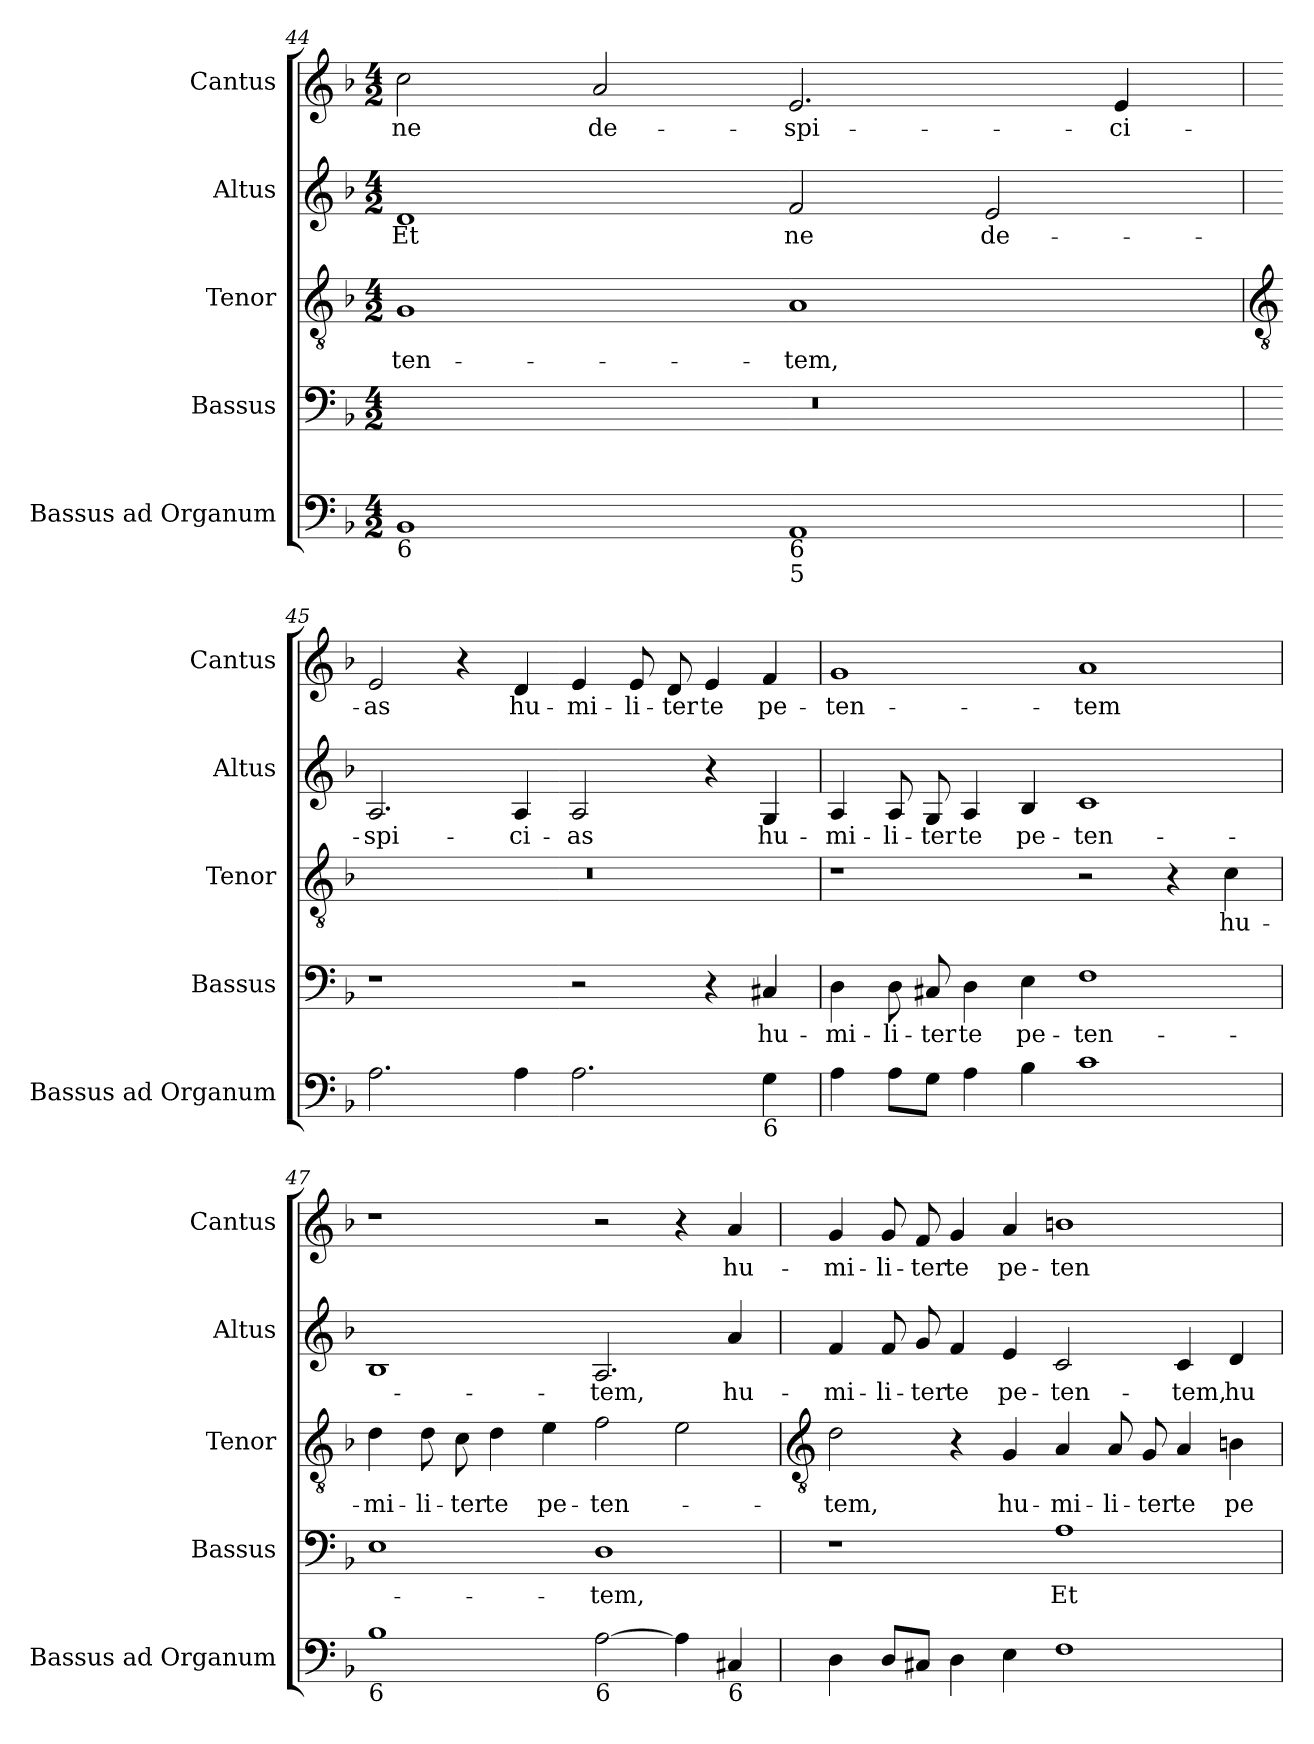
**kern	**kern	**text	**kern	**text	**kern	**text	**kern	**text
*part5	*part4	*part4	*part3	*part3	*part2	*part2	*part1	*part1
*staff5	*staff4	*staff4	*staff3	*staff3	*staff2	*staff2	*staff1	*staff1
*I"Bassus ad Organum	*I"Bassus	*	*I"Tenor	*	*I"Altus	*	*I"Cantus	*
*I'Bassus ad Organum	*I'Bassus	*	*I'Tenor	*	*I'Altus	*	*I'Cantus	*
!!LO:LB:g=z
*clefF4	*clefF4	*	*clefGv2	*	*clefG2	*	*clefG2	*
*k[b-]	*k[b-]	*	*k[b-]	*	*k[b-]	*	*k[b-]	*
*F:	*F:	*	*F:	*	*F:	*	*F:	*
*M4/2	*M4/2	*	*M4/2	*	*M4/2	*	*M4/2	*
=44	=44	=44	=44	=44	=44	=44	=44	=44
!LO:TX:b:t=6	!	!	!	!	!	!	!	!
!	!	!	!	!LO:LY:b	!	!LO:LY:b	!	!LO:LY:b
1BB-	0r	.	1G	-ten-	1d	Et	2cc	ne
!	!	!	!	!	!	!	!	!LO:LY:b
.	.	.	.	.	.	.	2a	de-
!LO:TX:b:t=6	!	!	!	!	!	!	!	!
!LO:TX:b:t=5	!	!	!	!	!	!	!	!
!	!	!	!	!LO:LY:b	!	!LO:LY:b	!	!LO:LY:b
1AA	.	.	1A	-tem,	2f	ne	2.e	-spi-
!	!	!	!	!	!	!LO:LY:b	!	!
.	.	.	.	.	2e	de-	.	.
!	!	!	!	!	!	!	!	!LO:LY:b
.	.	.	.	.	.	.	4e	-ci-
!!LO:LB:g=z
=45	=45	=45	=45	=45	=45	=45	=45	=45
*	*	*	*clefGv2	*	*	*	*	*
!	!	!	!	!	!	!LO:LY:b	!	!LO:LY:b
2.A	1r	.	0r	.	2.A	-spi-	2e	-as
.	.	.	.	.	.	.	4r	.
!	!	!	!	!	!	!LO:LY:b	!	!LO:LY:b
4A	.	.	.	.	4A	-ci-	4d	hu-
!	!	!	!	!	!	!LO:LY:b	!	!LO:LY:b
2.A	2r	.	.	.	2A	-as	4e	-mi-
!	!	!	!	!	!	!	!	!LO:LY:b
.	.	.	.	.	.	.	8e	-li-
!	!	!	!	!	!	!	!	!LO:LY:b
.	.	.	.	.	.	.	8d	-ter
!	!	!	!	!	!	!	!	!LO:LY:b
.	4r	.	.	.	4r	.	4e	te
!LO:TX:b:t=6	!	!	!	!	!	!	!	!
!	!	!LO:LY:b	!	!	!	!LO:LY:b	!	!LO:LY:b
4G	4C#X	hu-	.	.	4G	hu-	4f	pe-
!!LO:LB:g=z
=46	=46	=46	=46	=46	=46	=46	=46	=46
!	!	!LO:LY:b	!	!	!	!LO:LY:b	!	!LO:LY:b
4A	4D	-mi-	1r	.	4A	-mi-	1g	-ten-
!	!	!LO:LY:b	!	!	!	!LO:LY:b	!	!
8AL	8D	-li-	.	.	8A	-li-	.	.
!	!	!LO:LY:b	!	!	!	!LO:LY:b	!	!
8GJ	8C#X	-ter	.	.	8G	-ter	.	.
!	!	!LO:LY:b	!	!	!	!LO:LY:b	!	!
4A	4D	te	.	.	4A	te	.	.
!	!	!LO:LY:b	!	!	!	!LO:LY:b	!	!
4B-	4E	pe-	.	.	4B-	pe-	.	.
!	!	!LO:LY:b	!	!	!	!LO:LY:b	!	!LO:LY:b
1c	1F	-ten-	2r	.	1c	-ten-	1a	-tem
.	.	.	4r	.	.	.	.	.
!	!	!	!	!LO:LY:b	!	!	!	!
.	.	.	4c	hu-	.	.	.	.
!!LO:LB:g=z
=47	=47	=47	=47	=47	=47	=47	=47	=47
!LO:TX:b:t=6	!	!	!	!	!	!	!	!
!	!	!	!	!LO:LY:b	!	!	!	!
1B-	1E	.	4d	-mi-	1B-	.	1r	.
!	!	!	!	!LO:LY:b	!	!	!	!
.	.	.	8d	-li-	.	.	.	.
!	!	!	!	!LO:LY:b	!	!	!	!
.	.	.	8c	-ter	.	.	.	.
!	!	!	!	!LO:LY:b	!	!	!	!
.	.	.	4d	te	.	.	.	.
!	!	!	!	!LO:LY:b	!	!	!	!
.	.	.	4e	pe-	.	.	.	.
!LO:TX:b:t=6	!	!	!	!	!	!	!	!
!	!	!LO:LY:b	!	!LO:LY:b	!	!LO:LY:b	!	!
[2A	1D	-tem,	2f	-ten-	2.A	-tem,	2r	.
4A]	.	.	2e	.	.	.	4r	.
!LO:TX:b:t=6	!	!	!	!	!	!	!	!
!	!	!	!	!	!	!LO:LY:b	!	!LO:LY:b
4C#X	.	.	.	.	4a	hu-	4a	hu-
!!LO:LB:g=z
=48	=48	=48	=48	=48	=48	=48	=48	=48
*	*	*	*clefGv2	*	*	*	*	*
!	!	!	!	!LO:LY:b	!	!LO:LY:b	!	!LO:LY:b
4D	1r	.	2d	-tem,	4f	-mi-	4g	-mi-
!	!	!	!	!	!	!LO:LY:b	!	!LO:LY:b
8DL	.	.	.	.	8f	-li-	8g	-li-
!	!	!	!	!	!	!LO:LY:b	!	!LO:LY:b
8C#XJ	.	.	.	.	8g	-ter	8f	-ter
!	!	!	!	!	!	!LO:LY:b	!	!LO:LY:b
4D	.	.	4r	.	4f	te	4g	te
!	!	!	!	!LO:LY:b	!	!LO:LY:b	!	!LO:LY:b
4E	.	.	4G	hu-	4e	pe-	4a	pe-
!	!	!LO:LY:b	!	!LO:LY:b	!	!LO:LY:b	!	!LO:LY:b
1F	1A	Et	4A	-mi-	2c	-ten-	1bn	-ten-
!	!	!	!	!LO:LY:b	!	!	!	!
.	.	.	8A	-li-	.	.	.	.
!	!	!	!	!LO:LY:b	!	!	!	!
.	.	.	8G	-ter	.	.	.	.
!	!	!	!	!LO:LY:b	!	!LO:LY:b	!	!
.	.	.	4A	te	4c	-tem,	.	.
!	!	!	!	!LO:LY:b	!	!LO:LY:b	!	!
.	.	.	4Bn	pe-	4d	hu-	.	.
=	=	=	=	=	=	=	=	=
*-	*-	*-	*-	*-	*-	*-	*-	*-
